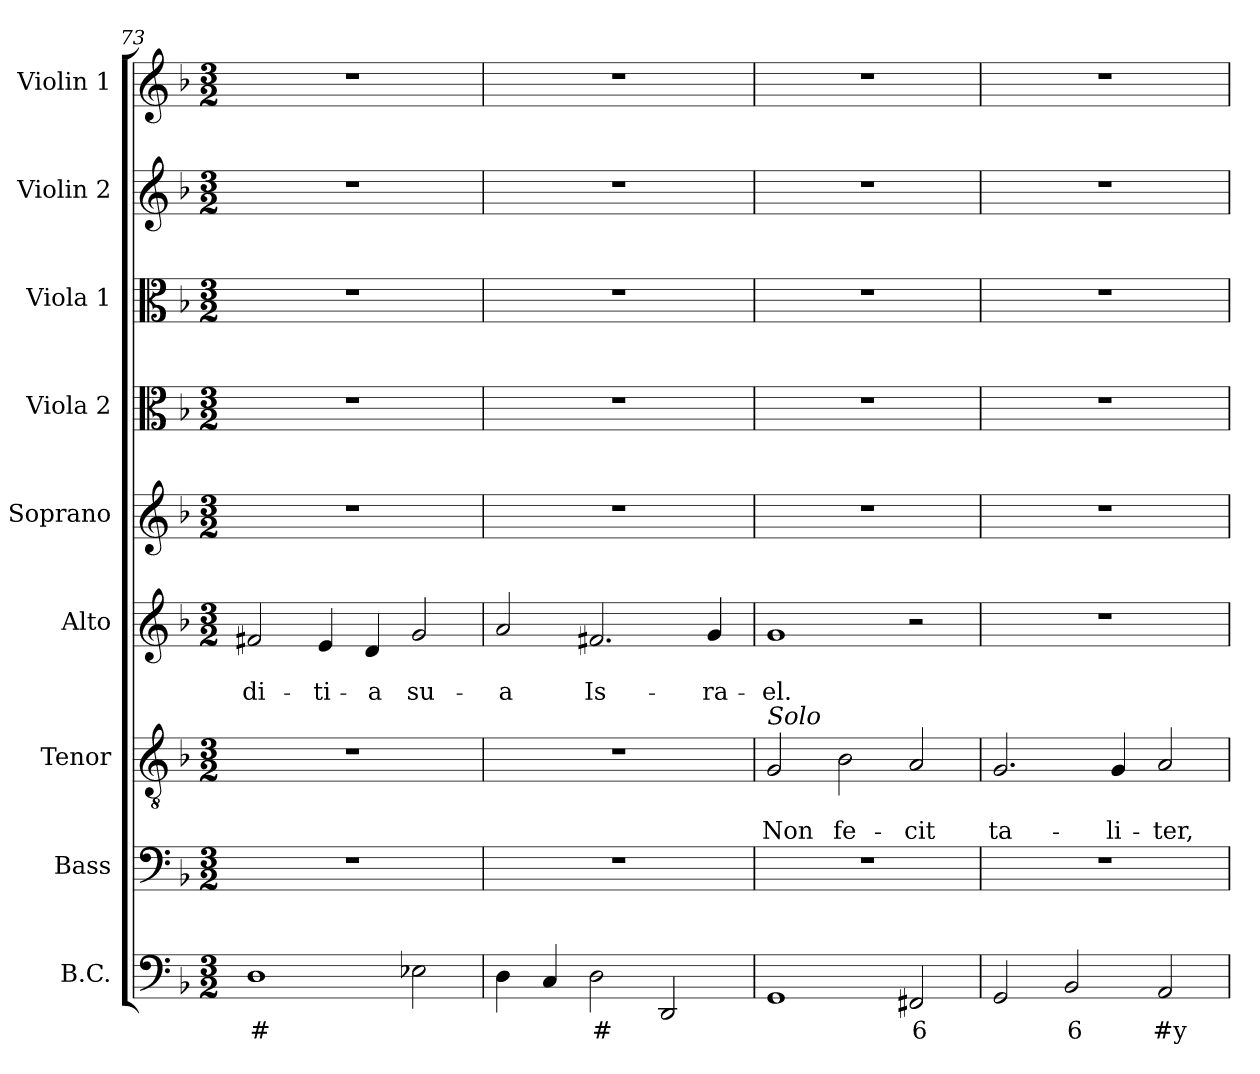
**kern	**text	**kern	**kern	**text	**text	**kern	**text	**text	**kern	**kern	**kern	**kern	**kern
*part9	*part9	*part8	*part7	*part7	*part7	*part6	*part6	*part6	*part5	*part4	*part3	*part2	*part1
*staff9	*staff9	*staff8	*staff7	*staff7	*staff7	*staff6	*staff6	*staff6	*staff5	*staff4	*staff3	*staff2	*staff1
*I"B.C.	*	*I"Bass	*I"Tenor	*	*	*I"Alto	*	*	*I"Soprano	*I"Viola 2	*I"Viola 1	*I"Violin 2	*I"Violin 1
*I'BC	*	*I'B	*I'T	*	*	*I'A	*	*	*I'S	*I'Vla. 2	*I'Vla. 1	*I'Vln. 2	*I'Vln. 1
*clefF4	*	*clefF4	*clefGv2	*	*	*clefG2	*	*	*clefG2	*clefC3	*clefC3	*clefG2	*clefG2
*k[b-]	*	*k[b-]	*k[b-]	*	*	*k[b-]	*	*	*k[b-]	*k[b-]	*k[b-]	*k[b-]	*k[b-]
*F:	*	*F:	*F:	*	*	*F:	*	*	*F:	*F:	*F:	*F:	*F:
*M3/2	*	*M3/2	*M3/2	*	*	*M3/2	*	*	*M3/2	*M3/2	*M3/2	*M3/2	*M3/2
=73	=73	=73	=73	=73	=73	=73	=73	=73	=73	=73	=73	=73	=73
!	!LO:LY:b	!	!	!	!	!	!	!LO:LY:b	!	!	!	!	!
1D	#	1.r	1.r	.	.	2f#X/	.	-di-	1.r	1.r	1.r	1.r	1.r
!	!	!	!	!	!	!	!	!LO:LY:b	!	!	!	!	!
.	.	.	.	.	.	4e/	.	-ti-	.	.	.	.	.
!	!	!	!	!	!	!	!	!LO:LY:b	!	!	!	!	!
.	.	.	.	.	.	4d/	.	-a	.	.	.	.	.
!	!	!	!	!	!	!	!	!LO:LY:b	!	!	!	!	!
2E-X\	.	.	.	.	.	2g/	.	su-	.	.	.	.	.
=74	=74	=74	=74	=74	=74	=74	=74	=74	=74	=74	=74	=74	=74
!	!	!	!	!	!	!	!	!LO:LY:b	!	!	!	!	!
4D\	.	1.r	1.r	.	.	2a/	.	-a	1.r	1.r	1.r	1.r	1.r
4C/	.	.	.	.	.	.	.	.	.	.	.	.	.
!	!LO:LY:b	!	!	!	!	!	!	!LO:LY:b	!	!	!	!	!
2D\	#	.	.	.	.	2.f#X/	.	Is-	.	.	.	.	.
2DD/	.	.	.	.	.	.	.	.	.	.	.	.	.
!	!	!	!	!	!	!	!	!LO:LY:b	!	!	!	!	!
.	.	.	.	.	.	4g/	.	-ra-	.	.	.	.	.
=75	=75	=75	=75	=75	=75	=75	=75	=75	=75	=75	=75	=75	=75
!	!	!	!LO:TX:a:i:t=Solo	!	!	!	!	!	!	!	!	!	!
!	!	!	!	!	!LO:LY:b	!	!	!LO:LY:b	!	!	!	!	!
1GG	.	1.r	2G/	.	Non	1g	.	-el.	1.r	1.r	1.r	1.r	1.r
!	!	!	!	!	!LO:LY:b	!	!	!	!	!	!	!	!
.	.	.	2B-\	.	fe-	.	.	.	.	.	.	.	.
!	!LO:LY:b	!	!	!	!LO:LY:b	!	!	!	!	!	!	!	!
2FF#X/	6	.	2A/	.	-cit	2r	.	.	.	.	.	.	.
=76	=76	=76	=76	=76	=76	=76	=76	=76	=76	=76	=76	=76	=76
!	!	!	!	!	!LO:LY:b	!	!	!	!	!	!	!	!
2GG/	.	1.r	2.G/	.	ta-	1.r	.	.	1.r	1.r	1.r	1.r	1.r
!	!LO:LY:b	!	!	!	!	!	!	!	!	!	!	!	!
2BB-/	6	.	.	.	.	.	.	.	.	.	.	.	.
!	!	!	!	!	!LO:LY:b	!	!	!	!	!	!	!	!
.	.	.	4G/	.	-li-	.	.	.	.	.	.	.	.
!	!LO:LY:b	!	!	!	!LO:LY:b	!	!	!	!	!	!	!	!
2AA/	#y	.	2A/	.	-ter,	.	.	.	.	.	.	.	.
=	=	=	=	=	=	=	=	=	=	=	=	=	=
*-	*-	*-	*-	*-	*-	*-	*-	*-	*-	*-	*-	*-	*-
